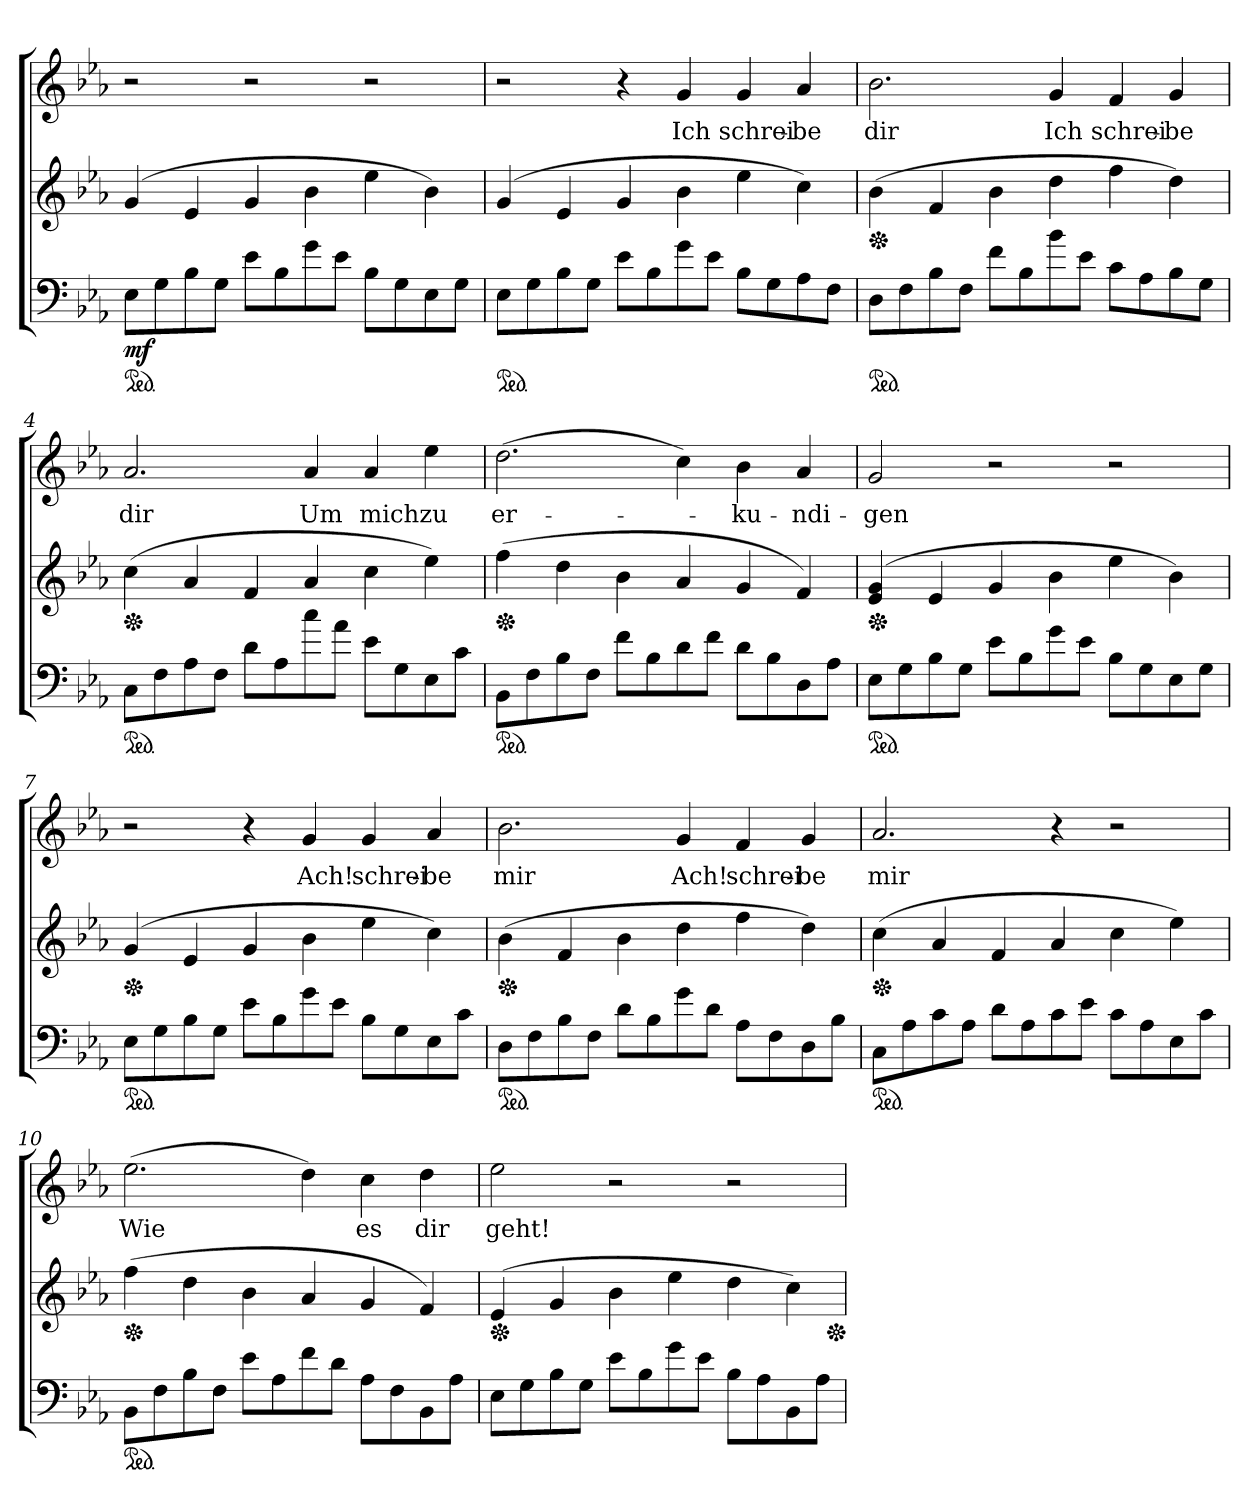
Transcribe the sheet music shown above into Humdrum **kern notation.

**kern	**kern	**dynam	**kern	**text
*part2	*part2	*part2	*part1	*part1
*staff3	*staff2	*staff2/3	*staff1	*staff1
*clefF4	*clefG2	*	*clefG2	*
*k[b-e-a-]	*k[b-e-a-]	*	*k[b-e-a-]	*
*E-:	*E-:	*	*E-:	*
*ped	*	*	*	*
=1	=1	=1	=1	=1
!	!	!LO:DY:b=2	!	!
8E-\L	(<4g/	mf	2r	.
8G\	.	.	.	.
8B-\	4e-/	.	.	.
8G\J	.	.	.	.
8e-\L	4g/	.	2r	.
8B-\	.	.	.	.
8g\	4b-\	.	.	.
8e-\J	.	.	.	.
8B-\L	4ee-\	.	2r	.
8G\	.	.	.	.
8E-\	4b-\)	.	.	.
8G\J	.	.	.	.
=2	=2	=2	=2	=2
*ped	*	*	*	*
8E-\L	(<4g/	.	2r	.
8G\	.	.	.	.
8B-\	4e-/	.	.	.
8G\J	.	.	.	.
8e-\L	4g/	.	4r	.
8B-\	.	.	.	.
!	!	!	!	!LO:LY:b
8g\	4b-\	.	4g/	Ich
8e-\J	.	.	.	.
!	!	!	!	!LO:LY:b
8B-\L	4ee-\	.	4g/	schrei-
8G\	.	.	.	.
!	!	!	!	!LO:LY:b:rj
8A-\	4cc\)	.	4a-/	-be
8F\J	.	.	.	.
=3	=3	=3	=3	=3
*ped	*	*	*	*
*	*Xped	*	*	*
!	!	!	!	!LO:LY:b
8D\L	(>4b-\	.	2.b-\	dir
8F\	.	.	.	.
8B-\	4f/	.	.	.
8F\J	.	.	.	.
8f\L	4b-\	.	.	.
8B-\	.	.	.	.
!	!	!	!	!LO:LY:b
8b-\	4dd\	.	4g/	Ich
8e-\J	.	.	.	.
!	!	!	!	!LO:LY:b
8c\L	4ff\	.	4f/	schrei-
8A-\	.	.	.	.
!	!	!	!	!LO:LY:b:rj
8B-\	4dd\)	.	4g/	-be
8G\J	.	.	.	.
=4	=4	=4	=4	=4
*ped	*	*	*	*
*	*Xped	*	*	*
!	!	!	!	!LO:LY:b
8C\L	(>4cc\	.	2.a-/	dir
8F\	.	.	.	.
8A-\	4a-/	.	.	.
8F\J	.	.	.	.
8d\L	4f/	.	.	.
8A-\	.	.	.	.
!	!	!	!	!LO:LY:b
8cc\	4a-/	.	4a-/	Um
8a-\J	.	.	.	.
!	!	!	!	!LO:LY:b
8e-\L	4cc\	.	4a-/	mich
8G\	.	.	.	.
!	!	!	!	!LO:LY:b
8E-\	4ee-\)	.	4ee-\	zu
8c\J	.	.	.	.
!!LO:LB:g=z
=5	=5	=5	=5	=5
*ped	*	*	*	*
*	*Xped	*	*	*
!	!	!	!	!LO:LY:b
8BB-\L	(>4ff\	.	(>2.dd\	er-
8F\	.	.	.	.
8B-\	4dd\	.	.	.
8F\J	.	.	.	.
8f\L	4b-\	.	.	.
8B-\	.	.	.	.
8d\	4a-/	.	4cc\)	.
8f\J	.	.	.	.
!	!	!	!	!LO:LY:b
8d\L	4g/	.	4b-\	-ku-
8B-\	.	.	.	.
!	!	!	!	!LO:LY:b
8D\	4f/)	.	4a-/	-ndi-
8A-\J	.	.	.	.
=6	=6	=6	=6	=6
*ped	*	*	*	*
*	*Xped	*	*	*
!	!	!	!	!LO:LY:b
8E-\L	(<4e-/ 4g/	.	2g/	-gen
8G\	.	.	.	.
8B-\	4e-/	.	.	.
8G\J	.	.	.	.
8e-\L	4g/	.	2r	.
8B-\	.	.	.	.
8g\	4b-\	.	.	.
8e-\J	.	.	.	.
8B-\L	4ee-\	.	2r	.
8G\	.	.	.	.
8E-\	4b-\)	.	.	.
8G\J	.	.	.	.
=7	=7	=7	=7	=7
*ped	*	*	*	*
*	*Xped	*	*	*
8E-\L	(<4g/	.	2r	.
8G\	.	.	.	.
8B-\	4e-/	.	.	.
8G\J	.	.	.	.
8e-\L	4g/	.	4r	.
8B-\	.	.	.	.
!	!	!	!	!LO:LY:b
8g\	4b-\	.	4g/	Ach!
8e-\J	.	.	.	.
!	!	!	!	!LO:LY:b
8B-\L	4ee-\	.	4g/	schrei-
8G\	.	.	.	.
!	!	!	!	!LO:LY:b
8E-\	4cc\)	.	4a-/	-be
8c\J	.	.	.	.
!!LO:LB:g=z
=8	=8	=8	=8	=8
*ped	*	*	*	*
*	*Xped	*	*	*
!	!	!	!	!LO:LY:b
8D\L	(>4b-\	.	2.b-\	mir
8F\	.	.	.	.
8B-\	4f/	.	.	.
8F\J	.	.	.	.
8d\L	4b-\	.	.	.
8B-\	.	.	.	.
!	!	!	!	!LO:LY:b
8g\	4dd\	.	4g/	Ach!
8d\J	.	.	.	.
!	!	!	!	!LO:LY:b
8A-\L	4ff\	.	4f/	schrei-
8F\	.	.	.	.
!	!	!	!	!LO:LY:b
8D\	4dd\)	.	4g/	-be
8B-\J	.	.	.	.
=9	=9	=9	=9	=9
*ped	*	*	*	*
*	*Xped	*	*	*
!	!	!	!	!LO:LY:b
8C\L	(>4cc\	.	2.a-/	mir
8A-\	.	.	.	.
8c\	4a-/	.	.	.
8A-\J	.	.	.	.
8d\L	4f/	.	.	.
8A-\	.	.	.	.
8c\	4a-/	.	4r	.
8e-\J	.	.	.	.
8c\L	4cc\	.	2r	.
8A-\	.	.	.	.
8E-\	4ee-\)	.	.	.
8c\J	.	.	.	.
=10	=10	=10	=10	=10
*ped	*	*	*	*
*	*Xped	*	*	*
!	!	!	!	!LO:LY:b
8BB-\L	(>4ff\	.	(>2.ee-\	Wie
8F\	.	.	.	.
8B-\	4dd\	.	.	.
8F\J	.	.	.	.
8e-\L	4b-\	.	.	.
8A-\	.	.	.	.
8f\	4a-/	.	4dd\)	.
8d\J	.	.	.	.
!	!	!	!	!LO:LY:b
8A-\L	4g/	.	4cc\	es
8F\	.	.	.	.
!	!	!	!	!LO:LY:b
8BB-\	4f/)	.	4dd\	dir
8A-\J	.	.	.	.
!!LO:LB:g=z
=11	=11	=11	=11	=11
*	*Xped	*	*	*
!	!	!	!	!LO:LY:b
8E-\L	(<4e-/	.	2ee-\	geht!
8G\	.	.	.	.
8B-\	4g/	.	.	.
8G\J	.	.	.	.
8e-\L	4b-\	.	2r	.
8B-\	.	.	.	.
8g\	4ee-\	.	.	.
8e-\J	.	.	.	.
8B-\L	4dd\	.	2r	.
8A-\	.	.	.	.
8BB-\	4cc\)	.	.	.
8A-\J	.	.	.	.
*	*Xped	*	*	*
=	=	=	=	=
*-	*-	*-	*-	*-
